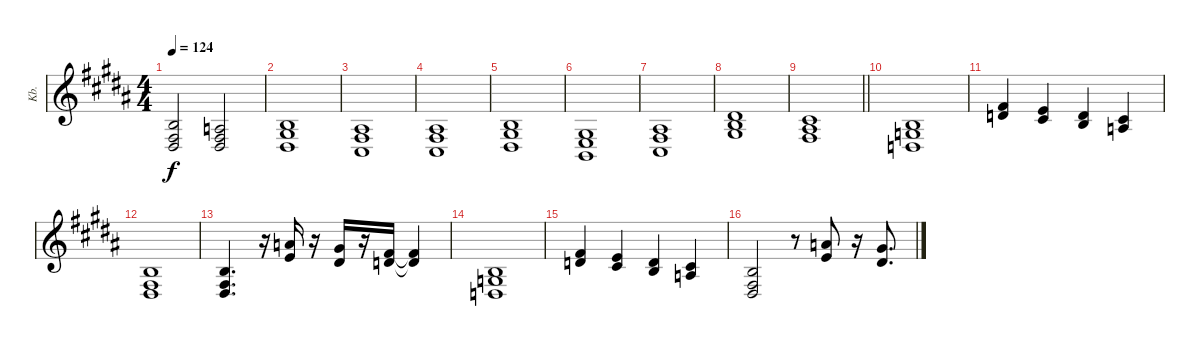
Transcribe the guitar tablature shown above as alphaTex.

\track ("Kb." "Kb.") {instrument percussiveorgan}
\staff {score}
\tuning (E4 B3 G3 D3 A2 E2 B1) {hide}
\ts (4 4)
\tempo 124
\clef g2
\ks b
(0.2 1.4 9.5).2{dy f} (2.3 4.4 6.5).2 |
(0.2 1.3 1.4).1 |
(3.3 4.4 4.5).1 |
(3.3 4.4 4.5).1 |
(0.2 1.3 1.4).1 |
(1.3 2.4 2.5).1 |
(3.3 4.4 4.5).1 |
(4.2 4.3 6.4).1 |
\barLineRight lightlight
(2.2 3.3 4.4).1 |
(0.2 0.3 0.4).1{volume 10} |
(2.1 3.2).4 (0.1 2.2).4 (3.2 4.3).4 (2.2 2.3).4 |
(0.2 4.4 6.5).1 |
(0.2 1.4 9.5).4{d} r.16 (0.1 10.2).16 r.16 (4.1 4.2).16 r.16 (2.1 3.2).16 (2.1{t} 3.2{t}).4 |
(0.2 0.3 0.4).1 |
(2.1 3.2).4 (0.1 2.2).4 (3.2 4.3).4 (2.2 2.3).4 |
(0.2 4.4 6.5).2 r.8 (0.1 10.2).8 r.16 (4.1 4.2).8{d}
